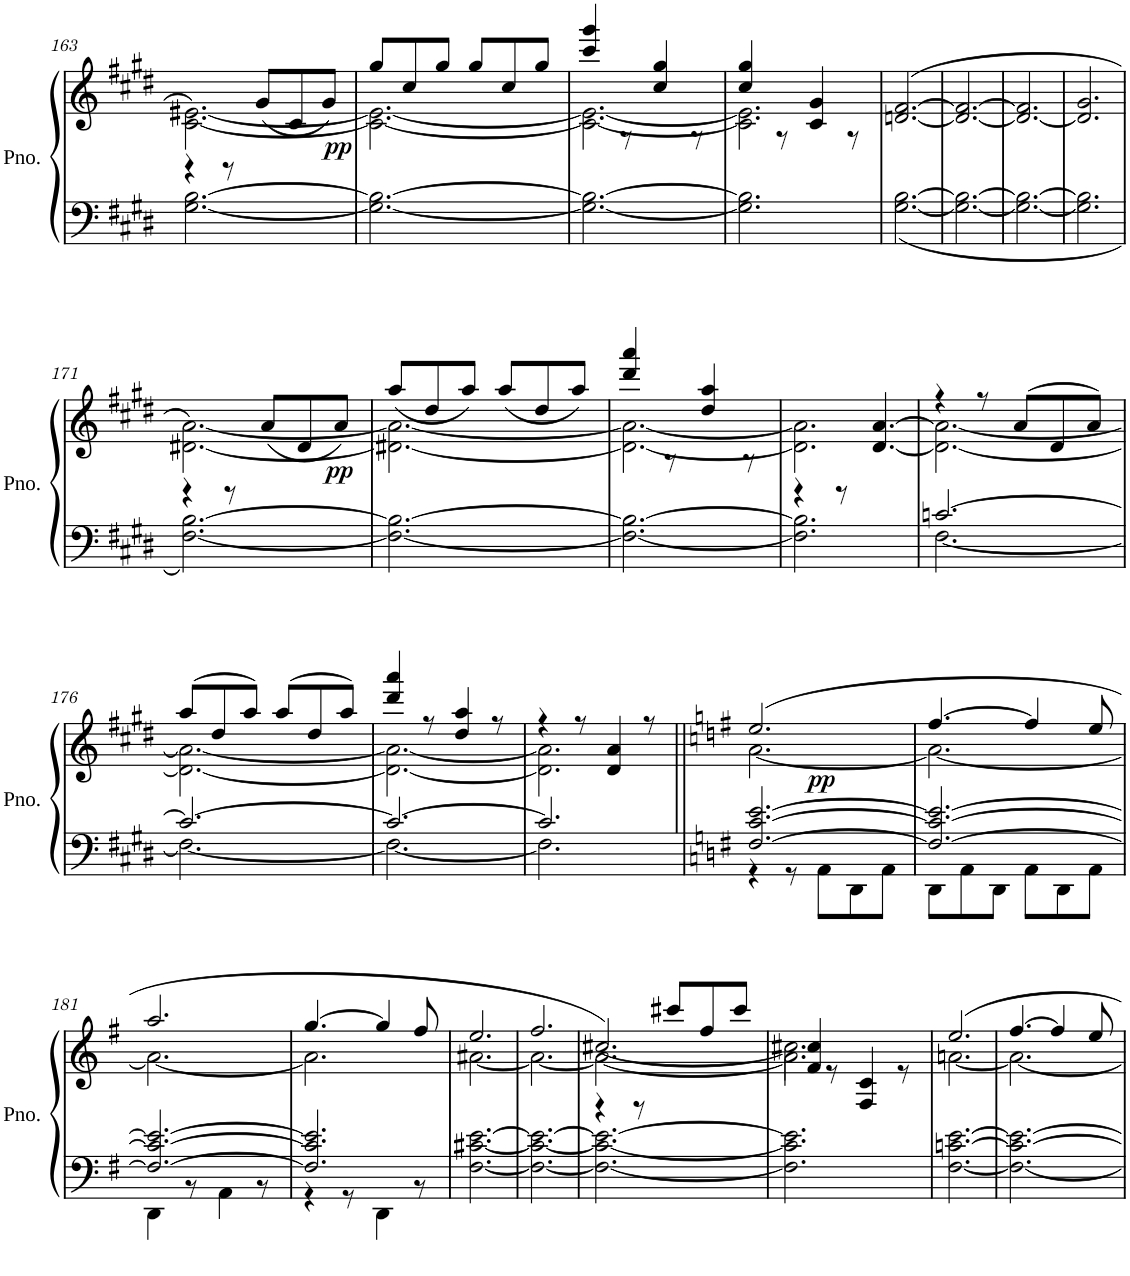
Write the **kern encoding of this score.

**kern	**kern	**dynam
*part1	*part1	*part1
*staff2	*staff1	*staff1/2
*I"Piano	*	*
*I'Pno.	*	*
!!LO:PB:g=z
*clefF4	*clefG2	*
*k[f#c#g#d#]	*k[f#c#g#d#]	*
*M6/8	*M6/8	*
=163	=163	=163
*	*^	*
[<2.G#\ [2.B\	[2.c#\ [2.e#X\	4r	.
.	.	8r	.
!	!	!	!LO:DY:b
.	.	(8g#/L	pp
.	.	8c#/	.
.	.	8g#/J)	.
=164	=164	=164	=164
2.G#\_ 2.B\_	2.c#\_ 2.e#\_	8gg#/L	.
.	.	8cc#/	.
.	.	8gg#/J	.
.	.	8gg#/L	.
.	.	8cc#/	.
.	.	8gg#/J	.
=165	=165	=165	=165
2.G#\_ 2.B\_	2.c#\_ 2.e#\_	4ccc#/ 4ggg#/	.
.	.	8r	.
.	.	4cc#/ 4gg#/	.
.	.	8r	.
=166	=166	=166	=166
2.G#\] 2.B\]	2.c#\] 2.e#\]	4cc#/ 4gg#/	.
.	.	8r	.
.	.	4c#/ 4g#/	.
.	.	8r	.
*	*v	*v	*
=167	=167	=167
[<2.G#\ [2.B\	([2.dn/ [>2.f#/	.
=168	=168	=168
2.G#\_ 2.B\_	2.d/_ 2.f#/_	.
=169	=169	=169
2.G#\_ 2.B\_	2.d/_ 2.f#/]	.
=170	=170	=170
2.G#\] 2.B\]	2.d/] 2.g#/	.
!!LO:LB:g=z
=171	=171	=171
*	*^	*
[<2.F#\ [2.B\	[2.d#X\ [2.a\)	4r	.
.	.	8r	.
!	!	!	!LO:DY:b
.	.	(8a/L	pp
.	.	8d#/	.
.	.	8a/J)	.
=172	=172	=172	=172
2.F#\_ 2.B\_	2.d#X\_ 2.a\_	(8aa/L	.
.	.	8dd#/	.
.	.	8aa/J)	.
.	.	(8aa/L	.
.	.	8dd#/	.
.	.	8aa/J)	.
=173	=173	=173	=173
2.F#\_ 2.B\_	2.d#\_ 2.a\_	4ddd#/ 4aaa/	.
.	.	8r	.
.	.	4dd#/ 4aa/	.
.	.	8r	.
=174	=174	=174	=174
2.F#\] 2.B\]	2.d#\] 2.a\]	4r	.
.	.	8r	.
.	.	[<4.d#/ [>4.a/	.
=175	=175	=175	=175
*^	*	*	*
[>2.cn/	[2.F#\	4r	2.d#\_ 2.a\_	.
.	.	8r	.	.
.	.	(8a/L	.	.
.	.	8d#/	.	.
.	.	8a/J)	.	.
!!LO:LB:g=z	!!
=176	=176	=176	=176	=176
2.c/_	2.F#\_	(8aa/L	2.d#\_ 2.a\_	.
.	.	8dd#/	.	.
.	.	8aa/J)	.	.
.	.	(8aa/L	.	.
.	.	8dd#/	.	.
.	.	8aa/J)	.	.
=177	=177	=177	=177	=177
2.c/_	2.F#\_	4ddd#/ 4aaa/	2.d#\_ 2.a\_	.
.	.	8r	.	.
.	.	4dd#/ 4aa/	.	.
.	.	8r	.	.
=178	=178	=178	=178	=178
2.c/]	2.F#\]	4r	2.d#\] 2.a\]	.
.	.	8r	.	.
.	.	4d#/ 4a/	.	.
.	.	8r	.	.
=179||	=179||	=179||	=179||	=179||
*k[f#]	*	*k[f#]	*	*
!	!	!	!	!LO:DY:b
[2.F#/ [2.c/ [2.e/	4r	(2.ee/	[2.a\	pp
.	8r	.	.	.
.	8AA\L	.	.	.
.	8DD\	.	.	.
.	8AA\J	.	.	.
=180	=180	=180	=180	=180
2.F#/_ 2.c/_ 2.e/_	8DD\L	[4.ff#/	2.a\_	.
.	8AA\	.	.	.
.	8DD\J	.	.	.
.	8AA\L	4ff#/]	.	.
.	8DD\	.	.	.
.	8AA\J	8ee/	.	.
!!LO:LB:g=z	!!
=181	=181	=181	=181	=181
2.F#/_ 2.c/_ 2.e/_	4DD\	2.aa/	2.a\_	.
.	8r	.	.	.
.	4AA\	.	.	.
.	8r	.	.	.
=182	=182	=182	=182	=182
2.F#/] 2.c/] 2.e/]	4r	[4.gg/	2.a\]	.
.	8r	.	.	.
.	4DD\	4gg/]	.	.
.	8r	8ff#/	.	.
*v	*v	*	*	*
=183	=183	=183	=183
[<2.F#\ [<2.c#X\ [2.e\	2.ee/	[2.a#X\	.
=184	=184	=184	=184
2.F#\_ 2.c#\_ 2.e\_	2.ff#/	2.a#\_	.
=185	=185	=185	=185
*	*	*^	*
2.F#\_ 2.c#\_ 2.e\_	[<2.cc#X/)	2.a#\_	4r	.
.	.	.	8r	.
.	.	.	8ccc#X/L	.
.	.	.	8ff#/	.
.	.	.	8ccc#/J	.
=186	=186	=186	=186	=186
2.F#\] 2.c#\] 2.e\]	2.cc#\]	2.a#\]	4f#/ 4cc#X/	.
.	.	.	8r	.
.	.	.	4F#/ 4c/	.
.	.	.	8r	.
*	*	*v	*v	*
=187	=187	=187	=187
[2.F#\ [2.cn\ [2.e\	2.ee/	[2.an\	.
=188	=188	=188	=188
2.F#\_ 2.c\_ 2.e\_	[4.ff#/	2.a\_	.
.	4ff#/]	.	.
.	8ee/	.	.
*	*v	*v	*
=	=	=
*-	*-	*-
